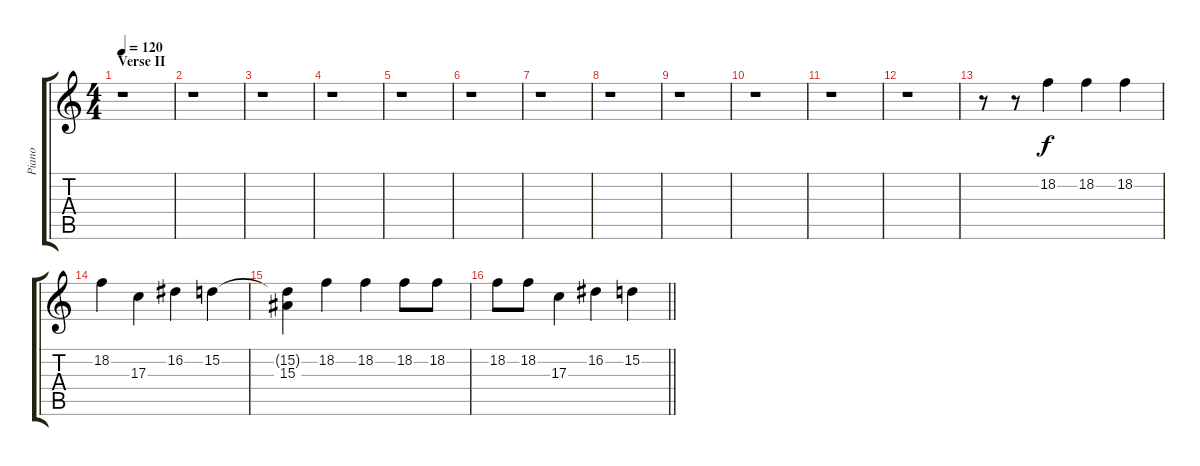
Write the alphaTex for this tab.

\track ("Piano" "Piano") {instrument brightacousticpiano}
\staff {score tabs}
\tuning (E4 B3 G3 D3 A2 E2) {hide}
\ts (4 4)
\section ("" "Verse II")
\tempo 120
\clef g2
\ks c
r.1{dy f} |
r.1 |
r.1 |
r.1 |
r.1 |
r.1 |
r.1 |
r.1 |
r.1 |
r.1 |
r.1 |
r.1 |
r.8 r.8 18.2.4 18.2.4 18.2.4 |
18.2.4 17.3.4 16.2.4 15.2.4 |
(15.2{t} 15.3).4 18.2.4 18.2.4 18.2.8 18.2.8 |
\barLineRight lightlight
18.2.8 18.2.8 17.3.4 16.2.4 15.2.4
